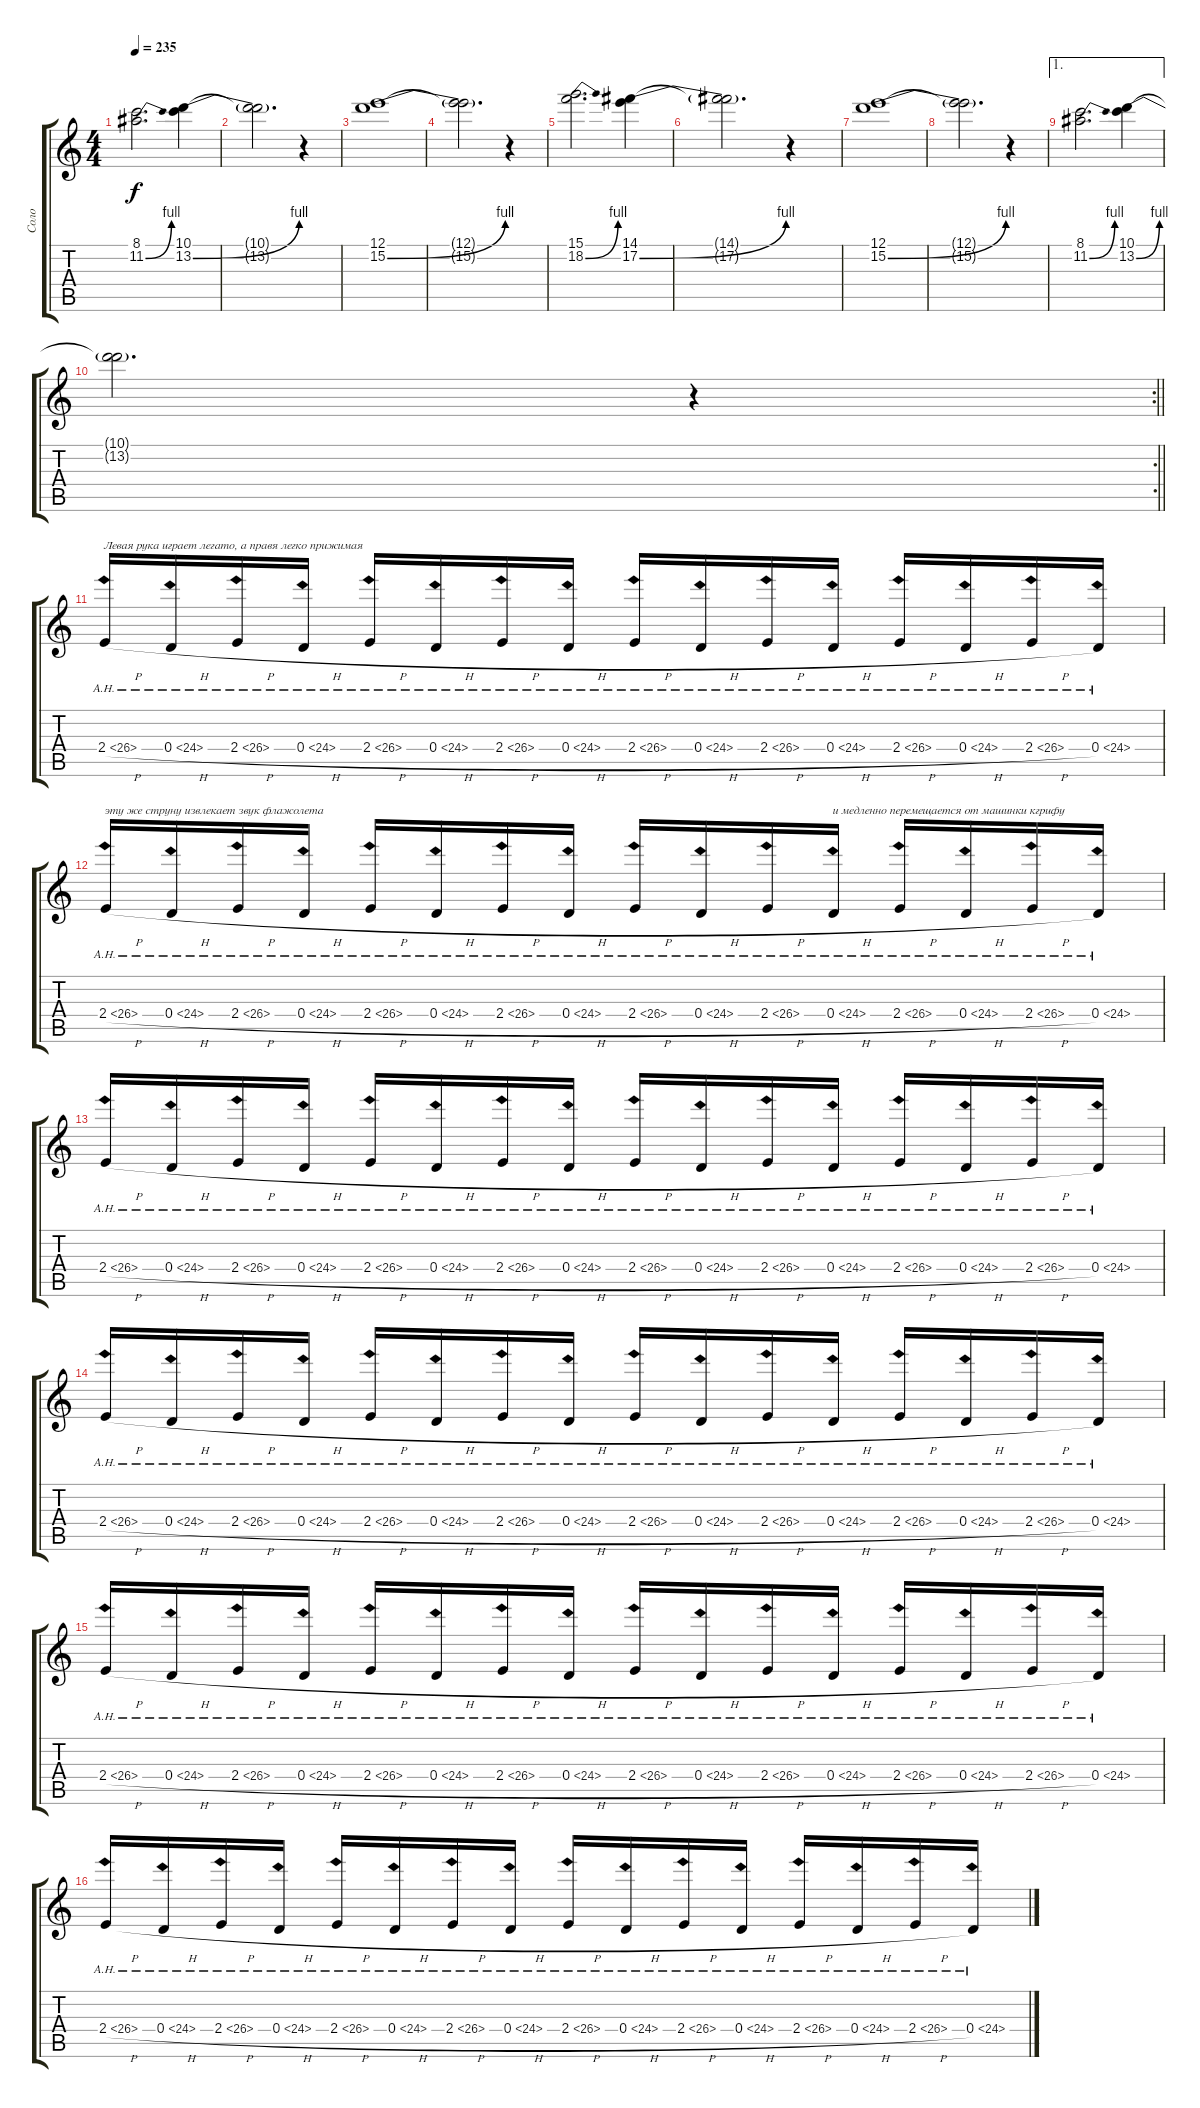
\track ("Cоло" "Cоло") {instrument distortionguitar}
\staff {score tabs}
\tuning (E4 B3 G3 D3 A2 E2) {hide}
\ts (4 4)
\tempo 235
\clef g2
\ks c
(8.1 11.2{be (bend 0 0 60 4)}).2{d dy f} (10.1 13.2{be (bend 0 0 60 4)}).4 |
(10.1{t} 13.2{t}).2{d} r.4 |
(12.1 15.2{be (bend 0 0 60 4)}).1 |
(12.1{t} 15.2{t}).2{d} r.4 |
(15.1 18.2{be (bend 0 0 60 4)}).2{d} (14.1 17.2{be (bend 0 0 60 4)}).4 |
(14.1{t} 17.2{t}).2{d} r.4 |
(12.1 15.2{be (bend 0 0 60 4)}).1 |
(12.1{t} 15.2{t}).2{d} r.4 |
\ae 1
(8.1 11.2{be (bend 0 0 60 4)}).2{d} (10.1 13.2{be (bend 0 0 60 4)}).4 |
\rc 2
\barLineRight lightlight
(10.1{t} 13.2{t}).2{d} r.4 |
2.4{ah 24 h}.16{txt "Левая рука играет легато, а правя легко прижимая "} 0.4{ah 24 h}.16 2.4{ah 24 h}.16 0.4{ah 24 h}.16 2.4{ah 24 h}.16 0.4{ah 24 h}.16 2.4{ah 24 h}.16 0.4{ah 24 h}.16 2.4{ah 24 h}.16 0.4{ah 24 h}.16 2.4{ah 24 h}.16 0.4{ah 24 h}.16 2.4{ah 24 h}.16 0.4{ah 24 h}.16 2.4{ah 24 h}.16 0.4{ah 24}.16 |
2.4{ah 24 h}.16{txt "эту же струну извлекает звук флажолета"} 0.4{ah 24 h}.16 2.4{ah 24 h}.16 0.4{ah 24 h}.16 2.4{ah 24 h}.16 0.4{ah 24 h}.16 2.4{ah 24 h}.16 0.4{ah 24 h}.16 2.4{ah 24 h}.16 0.4{ah 24 h}.16 2.4{ah 24 h}.16 0.4{ah 24 h}.16{txt "и медленно перемещается от машинки кгрифу"} 2.4{ah 24 h}.16 0.4{ah 24 h}.16 2.4{ah 24 h}.16 0.4{ah 24}.16 |
2.4{ah 24 h}.16 0.4{ah 24 h}.16 2.4{ah 24 h}.16 0.4{ah 24 h}.16 2.4{ah 24 h}.16 0.4{ah 24 h}.16 2.4{ah 24 h}.16 0.4{ah 24 h}.16 2.4{ah 24 h}.16 0.4{ah 24 h}.16 2.4{ah 24 h}.16 0.4{ah 24 h}.16 2.4{ah 24 h}.16 0.4{ah 24 h}.16 2.4{ah 24 h}.16 0.4{ah 24}.16 |
2.4{ah 24 h}.16 0.4{ah 24 h}.16 2.4{ah 24 h}.16 0.4{ah 24 h}.16 2.4{ah 24 h}.16 0.4{ah 24 h}.16 2.4{ah 24 h}.16 0.4{ah 24 h}.16 2.4{ah 24 h}.16 0.4{ah 24 h}.16 2.4{ah 24 h}.16 0.4{ah 24 h}.16 2.4{ah 24 h}.16 0.4{ah 24 h}.16 2.4{ah 24 h}.16 0.4{ah 24}.16 |
2.4{ah 24 h}.16 0.4{ah 24 h}.16 2.4{ah 24 h}.16 0.4{ah 24 h}.16 2.4{ah 24 h}.16 0.4{ah 24 h}.16 2.4{ah 24 h}.16 0.4{ah 24 h}.16 2.4{ah 24 h}.16 0.4{ah 24 h}.16 2.4{ah 24 h}.16 0.4{ah 24 h}.16 2.4{ah 24 h}.16 0.4{ah 24 h}.16 2.4{ah 24 h}.16 0.4{ah 24}.16 |
2.4{ah 24 h}.16 0.4{ah 24 h}.16 2.4{ah 24 h}.16 0.4{ah 24 h}.16 2.4{ah 24 h}.16 0.4{ah 24 h}.16 2.4{ah 24 h}.16 0.4{ah 24 h}.16 2.4{ah 24 h}.16 0.4{ah 24 h}.16 2.4{ah 24 h}.16 0.4{ah 24 h}.16 2.4{ah 24 h}.16 0.4{ah 24 h}.16 2.4{ah 24 h}.16 0.4{ah 24}.16
